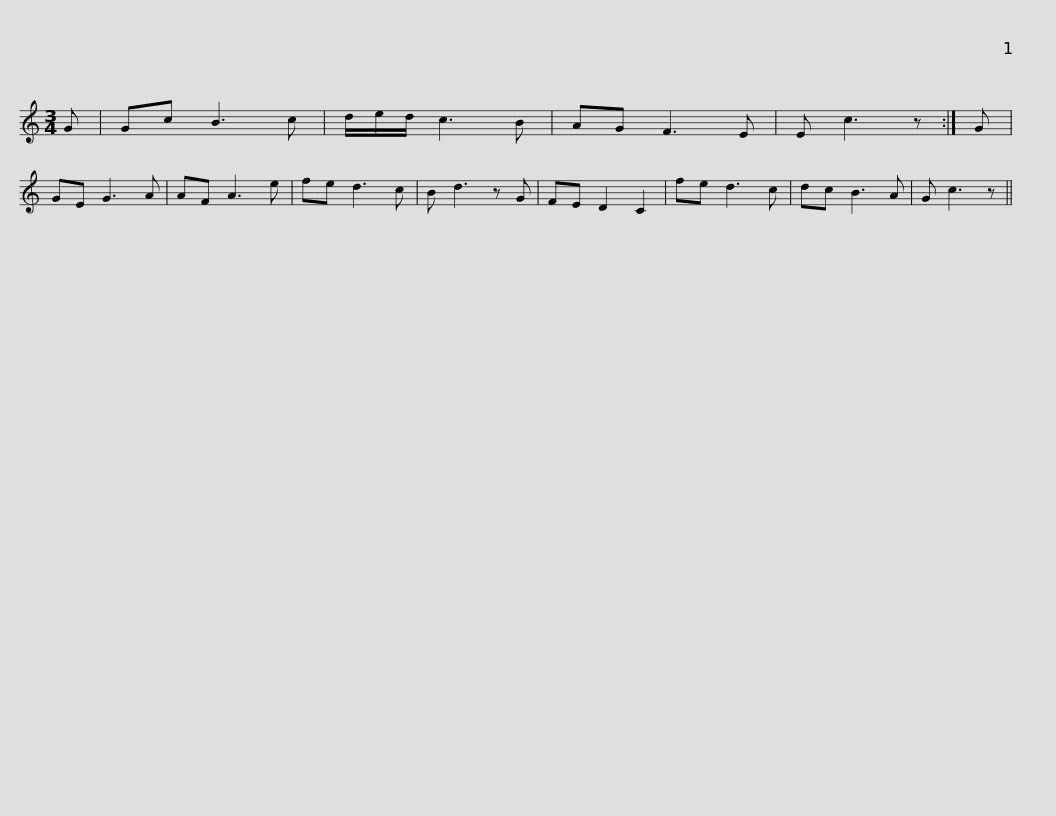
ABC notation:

X:1
L:1/8
M:3/4
I:linebreak $
K:C
V:1 treble
V:1
 G | Gc B3 c | d/e/d/ c3 B | AG F3 E | E c3 z :| %5
 G | GE G3 A | AF A3 e | fe d3 c | B d3 z G |$ %10
 FE D2 C2 | fe d3 c | dc B3 A | G c3 z || %14
